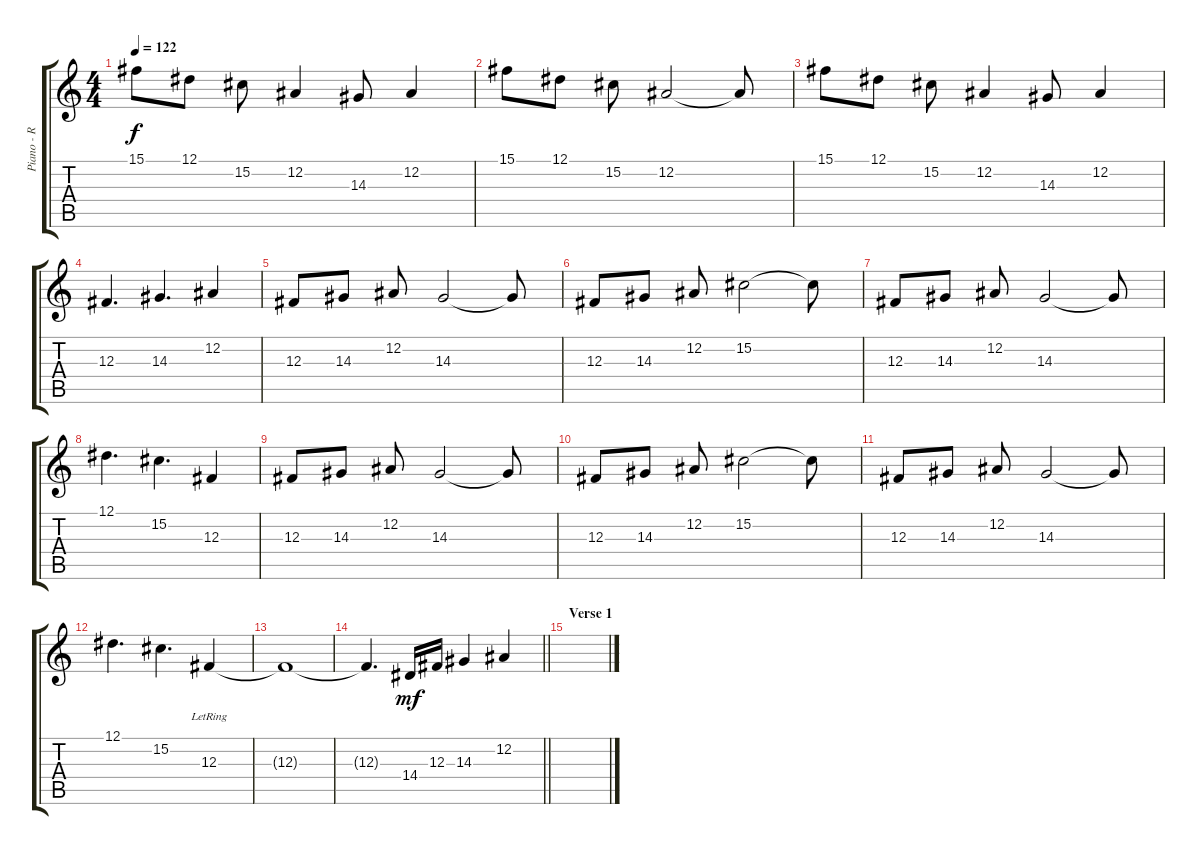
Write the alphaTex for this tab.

\track ("Piano - R Hand" "Piano - R ") {instrument tremolostrings}
\staff {score tabs}
\tuning (Eb4 Bb3 Gb3 Db3 Ab2 Eb2) {hide}
\ts (4 4)
\tempo 122
\clef g2
\ks c
15.1.8{dy f} 12.1.8 15.2.8 12.2.4 14.3.8 12.2.4 |
15.1.8 12.1.8 15.2.8 12.2.2 12.2{t}.8 |
15.1.8 12.1.8 15.2.8 12.2.4 14.3.8 12.2.4 |
12.3.4{d} 14.3.4{d} 12.2.4 |
12.3.8 14.3.8 12.2.8 14.3.2 14.3{t}.8 |
12.3.8 14.3.8 12.2.8 15.2.2 15.2{t}.8 |
12.3.8 14.3.8 12.2.8 14.3.2 14.3{t}.8 |
12.1.4{d} 15.2.4{d} 12.3.4 |
12.3.8 14.3.8 12.2.8 14.3.2 14.3{t}.8 |
12.3.8 14.3.8 12.2.8 15.2.2 15.2{t}.8 |
12.3.8 14.3.8 12.2.8 14.3.2 14.3{t}.8 |
12.1.4{d} 15.2.4{d} 12.3{lr}.4 |
12.3{t}.1 |
\barLineRight lightlight
12.3{t}.4{d} 14.4.16{dy mf} 12.3.16 14.3.4 12.2.4 |
\section ("" "Verse 1")
